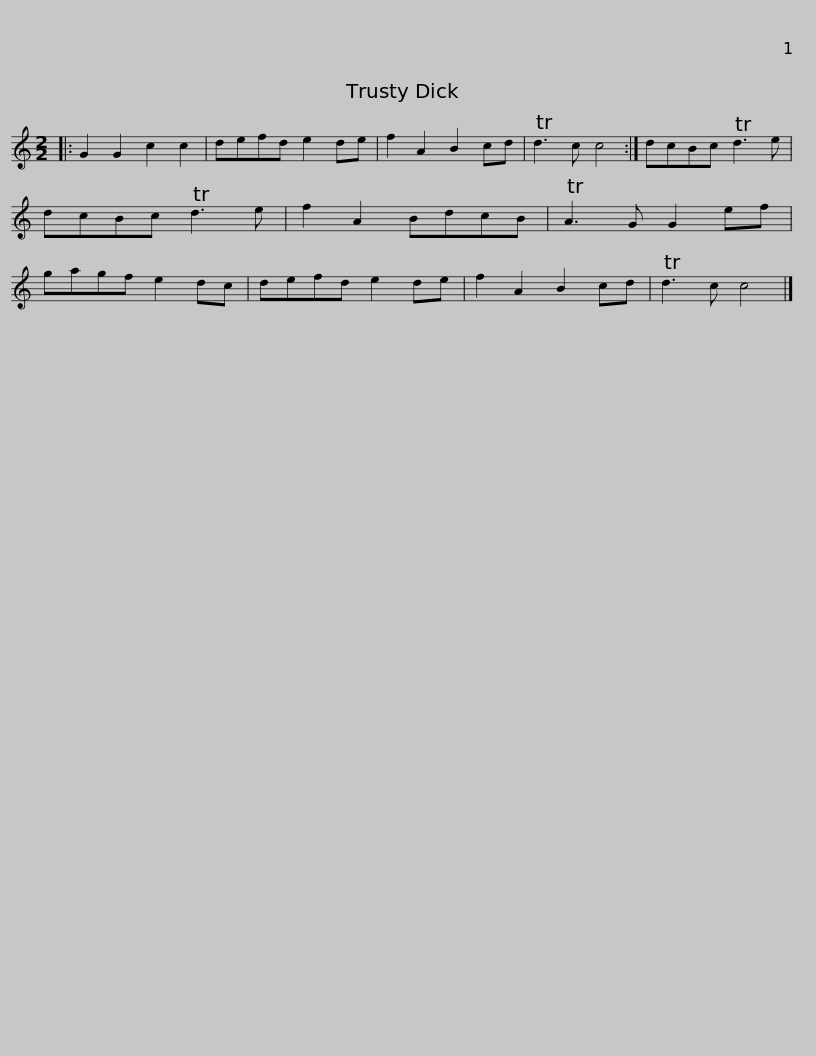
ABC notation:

X:1
L:1/8
M:2/2
I:linebreak $
K:C
V:1 treble
V:1
|: G2 G2 c2 c2 | defd e2 de | f2 A2 B2 cd | Td3 c c4 :| dcBc Td3 e | %5
 dcBc Td3 e | f2 A2 BdcB |$ TA3 G G2 ef | gagf e2 dc | defd e2 de | %10
 f2 A2 B2 cd | Td3 c c4 |] %12
